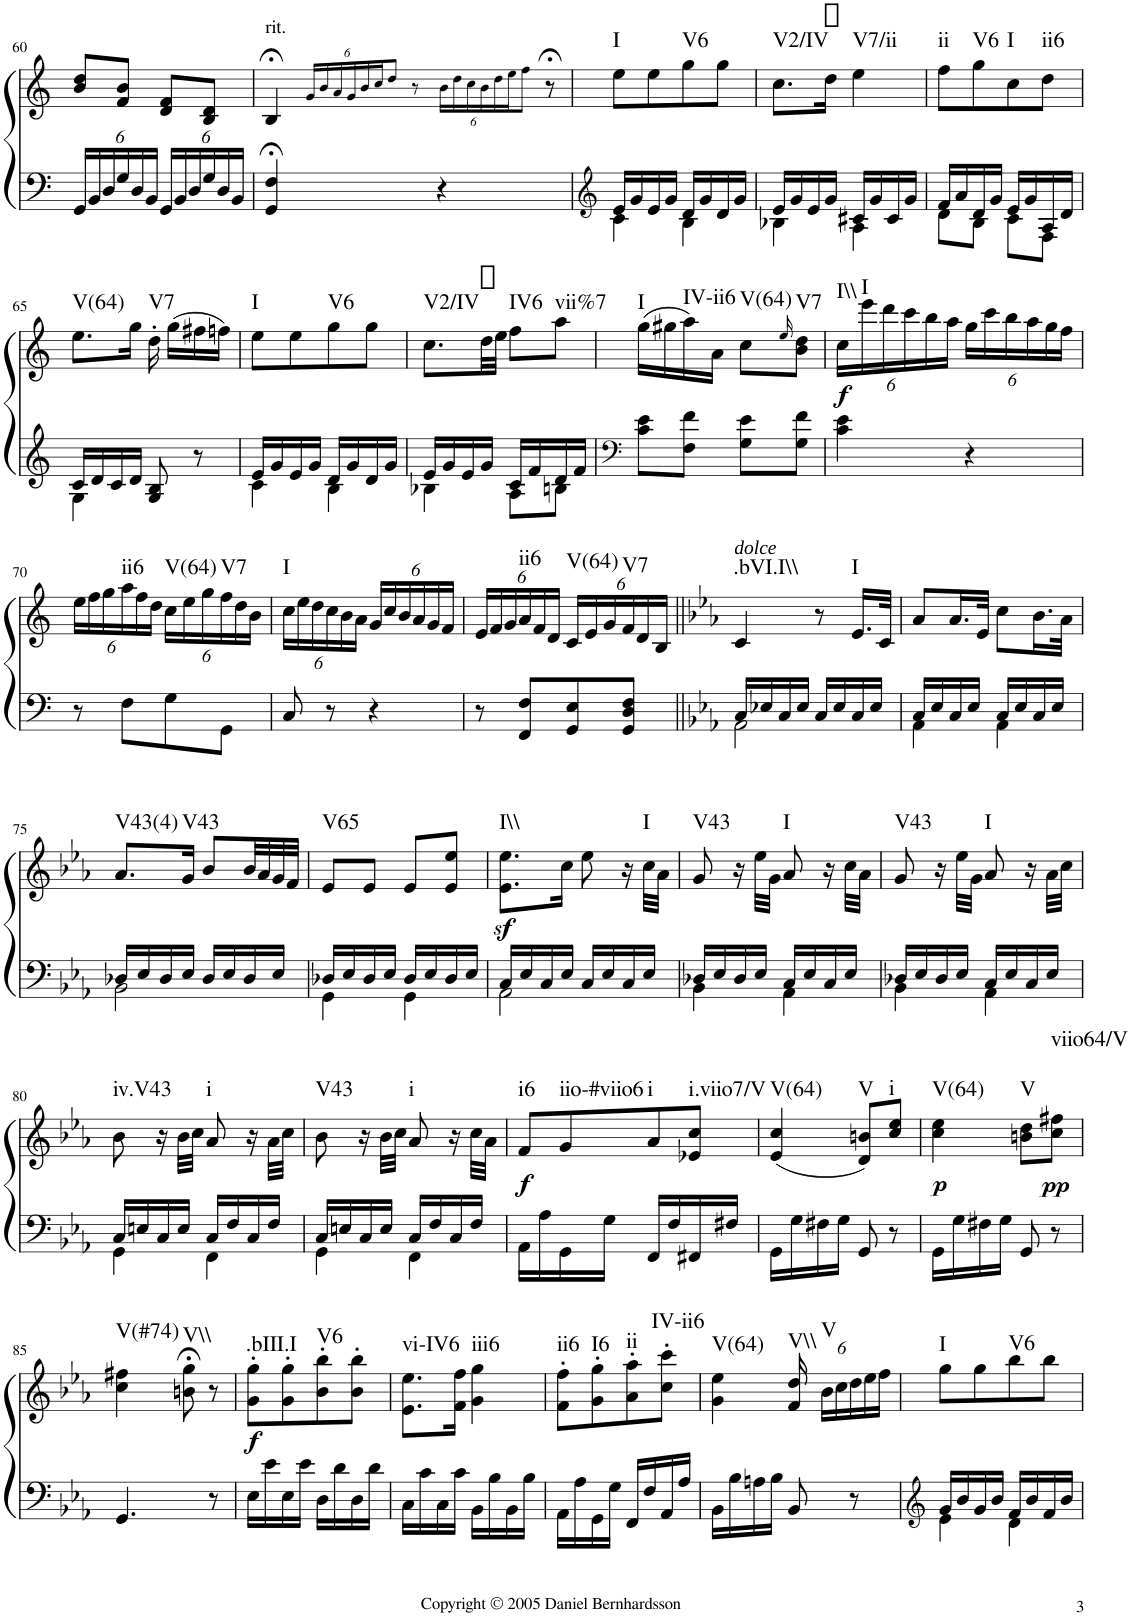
**kern	**kern	**dynam	**harte
*part1	*part1	*part1	*part1
*staff2	*staff1	*staff1/2	*
*I"Piano	*	*	*
*I'Pno.	*	*	*
!!LO:PB:g=z
*clefF4	*clefG2	*	*
*k[]	*k[]	*	*
*M2/4	*M2/4	*	*
*Xbrackettup	*	*	*
=60	=60	=60	=60
24GG/LL	8b/ 8dd/L	.	.
24BB/	.	.	.
24D/	.	.	.
24G/	8f/ 8b/J	.	.
24D/	.	.	.
24BB/JJ	.	.	.
24GG/LL	8d/ 8f/L	.	.
24BB/	.	.	.
24D/	.	.	.
24G/	8B/ 8d/J	.	.
24D/	.	.	.
24BB/JJ	.	.	.
=61	=61	=61	=61
!	!LO:TX:a:t=rit.	!	!
4GG/;< 4F/;<	4B;</	.	.
*	*Xbrackettup	*	*
4ryy	24g!/LL	.	.
.	24b!/	.	.
.	24a!/	.	.
.	24g!/	.	.
.	24b!/	.	.
.	24cc!/J	.	.
4ryy	8dd!/J	.	.
.	8r	.	.
4r	24b!\LL	.	.
.	24dd!\	.	.
.	24cc!\	.	.
.	24b!\	.	.
.	24dd!\	.	.
.	24ee!\J	.	.
4ryy	8ff!\J	.	.
.	8r;<	.	.
=62	=62	=62	=62
*clefG2	*	*	*
*^	*	*	*
!	!	!	!	!LO:H:kt=I
16e/LL	4c\	8ee\L	.	N
16g/	.	.	.	.
16e/	.	8ee\	.	.
16g/JJ	.	.	.	.
!	!	!	!	!LO:H:kt=V6
16d/LL	4B\	8gg\	.	N
16g/	.	.	.	.
16d/	.	8gg\J	.	.
16g/JJ	.	.	.	.
=63	=63	=63	=63	=63
!	!	!	!	!LO:H:kt=V2/IV
16e/LL	4B-X\	8.cc\L	.	N
16g/	.	.	.	.
16e/	.	.	.	.
16g/JJ	.	16dd\Jk	.	.
!	!	!	!	!LO:H:kt=V7/ii
16c#X/LL	4A\	4ee\	.	N
16g/	.	.	.	.
16c#/	.	.	.	.
16g/JJ	.	.	.	.
=64	=64	=64	=64	=64
!	!	!	!	!LO:H:kt=ii
16f/LL	8d\L	8ff\L	.	N
16a/	.	.	.	.
!	!	!	!	!LO:H:kt=V6
16d/	8B\J	8gg\	.	N
16g/JJ	.	.	.	.
!	!	!	!	!LO:H:kt=I
16e/LL	8c\L	8cc\	.	N
16g/	.	.	.	.
!	!	!	!	!LO:H:kt=ii6
16A/	8F\J	8dd\J	.	N
16d/JJ	.	.	.	.
!!LO:LB:g=z
=65	=65	=65	=65	=65
!	!	!	!	!LO:H:kt=V(64)
16c/LL	4G\	8.ee\L	.	N
16d/	.	.	.	.
16c/	.	.	.	.
16d/JJ	.	16gg\Jk	.	.
!	!	!	!	!LO:H:kt=V7
8G/ 8B/	4ryy	16dd'\	.	N
.	.	(16gg\LL	.	.
8r	.	16ff#X\	.	.
.	.	16ffn\JJ)	.	.
=66	=66	=66	=66	=66
!	!	!	!	!LO:H:kt=I
16e/LL	4c\	8ee\L	.	N
16g/	.	.	.	.
16e/	.	8ee\	.	.
16g/JJ	.	.	.	.
!	!	!	!	!LO:H:kt=V6
16d/LL	4B\	8gg\	.	N
16g/	.	.	.	.
16d/	.	8gg\J	.	.
16g/JJ	.	.	.	.
=67	=67	=67	=67	=67
!	!	!	!	!LO:H:kt=V2/IV
16e/LL	4B-X\	8.cc\L	.	N
16g/	.	.	.	.
16e/	.	.	.	.
16g/JJ	.	32dd\LL	.	.
.	.	32ee\JJJ	.	.
!	!	!	!	!LO:H:kt=IV6
16c/LL	8A\L	8ff\L	.	N
16f/	.	.	.	.
!	!	!	!	!LO:H:kt=vii%7
16d/	8Bn\J	8aa\J	.	N
16f/JJ	.	.	.	.
*v	*v	*	*	*
=68	=68	=68	=68
*clefF4	*	*	*
!	!	!	!LO:H:kt=I
8c\ 8e\L	(16gg\LL	.	N
.	16gg#X\	.	.
!	!	!	!LO:H:kt=IV-ii6
8F\ 8f\J	16aa\)	.	N
.	16a\JJ	.	.
!	!	!	!LO:H:kt=V(64)
8G\ 8e\L	8cc\L	.	N
.	16qee/	.	.
!	!	!	!LO:H:kt=V7
8G\ 8f\J	8b\ 8dd\J	.	N
=69	=69	=69	=69
!	!	!LO:DY:b	!LO:H:kt=I\\
4c\ 4e\	24cc\LL	f	N
!	!	!	!LO:H:kt=I
.	24eee\	.	N
.	24ddd\	.	.
.	24ccc\	.	.
.	24bb\	.	.
.	24aa\JJ	.	.
4r	24gg\LL	.	.
.	24ccc\	.	.
.	24bb\	.	.
.	24aa\	.	.
.	24gg\	.	.
.	24ff\JJ	.	.
!!LO:LB:g=z
=70	=70	=70	=70
8r	24ee\LL	.	.
.	24ff\	.	.
.	24gg\	.	.
!	!	!	!LO:H:kt=ii6
8F\L	24aa\	.	N
.	24ff\	.	.
.	24dd\JJ	.	.
!	!	!	!LO:H:kt=V(64)
8G\	24cc\LL	.	N
.	24ee\	.	.
.	24gg\	.	.
!	!	!	!LO:H:kt=V7
8GG\J	24ff\	.	N
.	24dd\	.	.
.	24b\JJ	.	.
=71	=71	=71	=71
!	!	!	!LO:H:kt=I
8C/	24cc\LL	.	N
.	24ee\	.	.
.	24dd\	.	.
8r	24cc\	.	.
.	24b\	.	.
.	24a\JJ	.	.
4r	24g/LL	.	.
.	24cc/	.	.
.	24b/	.	.
.	24a/	.	.
.	24g/	.	.
.	24f/JJ	.	.
=72	=72	=72	=72
8r	24e/LL	.	.
.	24f/	.	.
.	24g/	.	.
!	!	!	!LO:H:kt=ii6
8FF/ 8F/L	24a/	.	N
.	24f/	.	.
.	24d/JJ	.	.
!	!	!	!LO:H:kt=V(64)
8GG/ 8E/	24c/LL	.	N
.	24e/	.	.
.	24g/	.	.
!	!	!	!LO:H:kt=V7
8GG/ 8D/ 8F/J	24f/	.	N
.	24d/	.	.
.	24B/JJ	.	.
=73||	=73||	=73||	=73||
*k[b-e-a-]	*k[b-e-a-]	*	*
*E-:	*E-:	*	*
*^	*	*	*
!	!	!LO:TX:a:i:t=dolce	!	!LO:H:kt=.bVI.I\\
16C/LL	2AA-\	4c/	.	N
16E-X/	.	.	.	.
16C/	.	.	.	.
16E-/JJ	.	.	.	.
16C/LL	.	8r	.	.
16E-/	.	.	.	.
!	!	!	!	!LO:H:kt=I
16C/	.	16.e-/LL	.	N
16E-/JJ	.	.	.	.
.	.	32c/JJk	.	.
=74	=74	=74	=74	=74
16C/LL	4AA-\	8a-/L	.	.
16E-/	.	.	.	.
16C/	.	16.a-/L	.	.
16E-/JJ	.	.	.	.
.	.	32e-/JJk	.	.
16C/LL	4AA-\	8cc\L	.	.
16E-/	.	.	.	.
16C/	.	16.b-\L	.	.
16E-/JJ	.	.	.	.
.	.	32a-\JJk	.	.
!!LO:LB:g=z
=75	=75	=75	=75	=75
!	!	!	!	!LO:H:kt=V43(4)
16D-X/LL	2BB-\	8.a-/L	.	N
16E-/	.	.	.	.
16D-/	.	.	.	.
!	!	!	!	!LO:H:kt=V43
16E-/JJ	.	16g/Jk	.	N
16D-/LL	.	8b-/L	.	.
16E-/	.	.	.	.
16D-/	.	32b-/LL	.	.
.	.	32a-/	.	.
16E-/JJ	.	32g/	.	.
.	.	32f/JJJ	.	.
=76	=76	=76	=76	=76
!	!	!	!	!LO:H:kt=V65
16D-X/LL	4GG\	8e-/L	.	N
16E-/	.	.	.	.
16D-/	.	8e-/J	.	.
16E-/JJ	.	.	.	.
16D-/LL	4GG\	8e-/L	.	.
16E-/	.	.	.	.
16D-/	.	8e-/ 8ee-/J	.	.
16E-/JJ	.	.	.	.
=77	=77	=77	=77	=77
!	!	!	!LO:DY:b	!LO:H:kt=I\\
16C/LL	2AA-\	8.e-\ 8.ee-\L	sf	N
16E-/	.	.	.	.
16C/	.	.	.	.
16E-/JJ	.	16cc\Jk	.	.
16C/LL	.	8ee-\	.	.
16E-/	.	.	.	.
16C/	.	16r	.	.
!	!	!	!	!LO:H:kt=I
16E-/JJ	.	32cc\LLL	.	N
.	.	32a-\JJJ	.	.
=78	=78	=78	=78	=78
!	!	!	!	!LO:H:kt=V43
16D-X/LL	4BB-\	8g/	.	N
16E-/	.	.	.	.
16D-/	.	16r	.	.
16E-/JJ	.	32ee-\LLL	.	.
.	.	32g\JJJ	.	.
!	!	!	!	!LO:H:kt=I
16C/LL	4AA-\	8a-/	.	N
16E-/	.	.	.	.
16C/	.	16r	.	.
16E-/JJ	.	32cc\LLL	.	.
.	.	32a-\JJJ	.	.
=79	=79	=79	=79	=79
!	!	!	!	!LO:H:kt=V43
16D-X/LL	4BB-\	8g/	.	N
16E-/	.	.	.	.
16D-/	.	16r	.	.
16E-/JJ	.	32ee-\LLL	.	.
.	.	32g\JJJ	.	.
!	!	!	!	!LO:H:kt=I
16C/LL	4AA-\	8a-/	.	N
16E-/	.	.	.	.
16C/	.	16r	.	.
16E-/JJ	.	32a-\LLL	.	.
.	.	32cc\JJJ	.	.
!!LO:LB:g=z
=80	=80	=80	=80	=80
!	!	!	!	!LO:H:kt=iv.V43
16C/LL	4GG\	8b-\	.	N
16En/	.	.	.	.
16C/	.	16r	.	.
16E/JJ	.	32b-\LLL	.	.
.	.	32cc\JJJ	.	.
!	!	!	!	!LO:H:kt=i
16C/LL	4FF\	8a-/	.	N
16F/	.	.	.	.
16C/	.	16r	.	.
16F/JJ	.	32a-\LLL	.	.
.	.	32cc\JJJ	.	.
=81	=81	=81	=81	=81
!	!	!	!	!LO:H:kt=V43
16C/LL	4GG\	8b-\	.	N
16En/	.	.	.	.
16C/	.	16r	.	.
16E/JJ	.	32b-\LLL	.	.
.	.	32cc\JJJ	.	.
!	!	!	!	!LO:H:kt=i
16C/LL	4FF\	8a-/	.	N
16F/	.	.	.	.
16C/	.	16r	.	.
16F/JJ	.	32cc\LLL	.	.
.	.	32a-\JJJ	.	.
*v	*v	*	*	*
=82	=82	=82	=82
!	!	!LO:DY:b	!LO:H:kt=i6
16AA-\LL	8f/L	f	N
16A-\	.	.	.
!	!	!	!LO:H:kt=iio-#viio6
16GG\	8g/	.	N
16G\JJ	.	.	.
!	!	!	!LO:H:kt=i
16FF/LL	8a-/	.	N
16F/	.	.	.
!	!	!	!LO:H:kt=i.viio7/V
16FF#X/	8e-X/ 8cc/J	.	N
16F#X/JJ	.	.	.
=83	=83	=83	=83
!	!	!	!LO:H:kt=V(64)
16GG\LL	(4e-/ 4cc/	.	N
16G\	.	.	.
16F#X\	.	.	.
16G\JJ	.	.	.
!	!	!	!LO:H:kt=V
8GG/	8d/ 8bn/L)	.	N
!	!	!	!LO:H:kt=i
8r	8cc/ 8ee-/J	.	N
=84	=84	=84	=84
!	!	!LO:DY:b	!LO:H:kt=V(64)
16GG\LL	4cc\ 4ee-\	p	N
16G\	.	.	.
16F#X\	.	.	.
16G\JJ	.	.	.
!	!	!	!LO:H:kt=V
8GG/	8bn\ 8dd\L	.	N
!	!	!LO:DY:b	!LO:H:kt=viio64/V
8r	8cc\ 8ff#X\J	pp	N
!!LO:LB:g=z
=85	=85	=85	=85
!	!	!	!LO:H:kt=V(#74)
4.GG/	4cc\ 4ff#X\	.	N
!	!	!	!LO:H:kt=V\\
.	8bn\;< 8gg\;<	.	N
8r	8r	.	.
=86	=86	=86	=86
!	!	!LO:DY:b	!LO:H:kt=.bIII.I
16E-\LL	8g\' 8gg\'L	f	N
16e-\	.	.	.
16E-\	8g\' 8gg\'	.	.
16e-\JJ	.	.	.
!	!	!	!LO:H:kt=V6
16D\LL	8b-\' 8bb-\'	.	N
16d\	.	.	.
16D\	8b-\' 8bb-\'J	.	.
16d\JJ	.	.	.
=87	=87	=87	=87
!	!	!	!LO:H:kt=vi-IV6
16C\LL	8.e-\ 8.ee-\L	.	N
16c\	.	.	.
16C\	.	.	.
16c\JJ	16f\ 16ff\Jk	.	.
!	!	!	!LO:H:kt=iii6
16BB-\LL	4g\ 4gg\	.	N
16B-\	.	.	.
16BB-\	.	.	.
16B-\JJ	.	.	.
=88	=88	=88	=88
!	!	!	!LO:H:kt=ii6
16AA-\LL	8f\' 8ff\'L	.	N
16A-\	.	.	.
!	!	!	!LO:H:kt=I6
16GG\	8g\' 8gg\'	.	N
16G\JJ	.	.	.
!	!	!	!LO:H:kt=ii
16FF/LL	8a-\' 8aa-\'	.	N
16F/	.	.	.
!	!	!	!LO:H:kt=IV-ii6
16AA-/	8cc\' 8ccc\'J	.	N
16A-/JJ	.	.	.
=89	=89	=89	=89
!	!	!	!LO:H:kt=V(64)
16BB-\LL	4g\ 4ee-\	.	N
16B-\	.	.	.
16An\	.	.	.
16B-\JJ	.	.	.
!	!	!	!LO:H:kt=V\\
8BB-/	24f/ 24dd/	.	N
!	!	!	!LO:H:kt=V
.	24b-\LL	.	N
.	24cc\	.	.
8r	24dd\	.	.
.	24ee-\	.	.
.	24ff\JJ	.	.
=90	=90	=90	=90
*clefG2	*	*	*
*^	*	*	*
!	!	!	!	!LO:H:kt=I
16g/LL	4e-\	8gg\L	.	N
16b-/	.	.	.	.
16g/	.	8gg\	.	.
16b-/JJ	.	.	.	.
!	!	!	!	!LO:H:kt=V6
16f/LL	4d\	8bb-\	.	N
16b-/	.	.	.	.
16f/	.	8bb-\J	.	.
16b-/JJ	.	.	.	.
*v	*v	*	*	*
=	=	=	=
*-	*-	*-	*-
